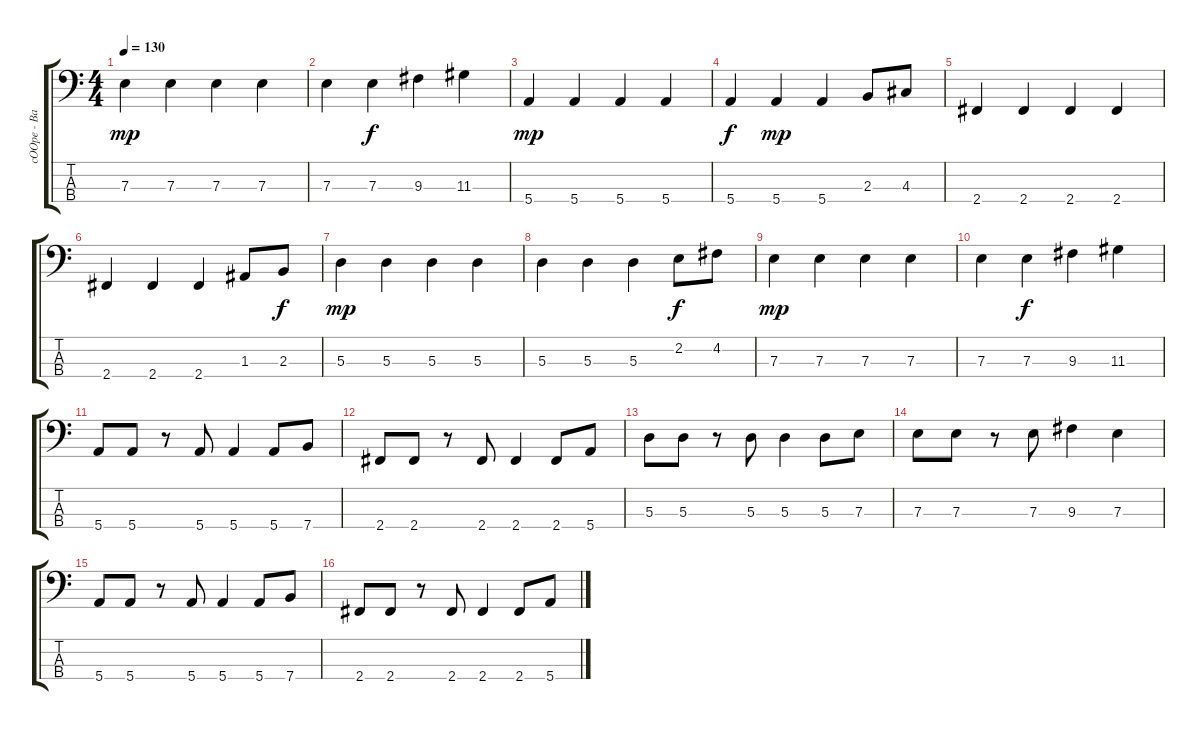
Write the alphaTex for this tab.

\track ("cOOpe - Bass" "cOOpe - Ba") {instrument electricbassfinger}
\staff {score tabs}
\tuning (G2 D2 A1 E1) {hide}
\ts (4 4)
\tempo 130
\clef f4
\ks c
7.3.4{dy mp} 7.3.4 7.3.4 7.3.4 |
7.3.4 7.3.4{dy f} 9.3.4 11.3.4 |
5.4.4{dy mp} 5.4.4 5.4.4 5.4.4 |
5.4.4{dy f} 5.4.4{dy mp} 5.4.4 2.3.8 4.3.8 |
2.4.4 2.4.4 2.4.4 2.4.4 |
2.4.4 2.4.4 2.4.4 1.3.8 2.3.8{dy f} |
5.3.4{dy mp} 5.3.4 5.3.4 5.3.4 |
5.3.4 5.3.4 5.3.4 2.2.8{dy f} 4.2.8 |
7.3.4{dy mp} 7.3.4 7.3.4 7.3.4 |
7.3.4 7.3.4{dy f} 9.3.4 11.3.4 |
5.4.8 5.4.8 r.8 5.4.8 5.4.4 5.4.8 7.4.8 |
2.4.8 2.4.8 r.8 2.4.8 2.4.4 2.4.8 5.4.8 |
5.3.8 5.3.8 r.8 5.3.8 5.3.4 5.3.8 7.3.8 |
7.3.8 7.3.8 r.8 7.3.8 9.3.4 7.3.4 |
5.4.8 5.4.8 r.8 5.4.8 5.4.4 5.4.8 7.4.8 |
2.4.8 2.4.8 r.8 2.4.8 2.4.4 2.4.8 5.4.8
